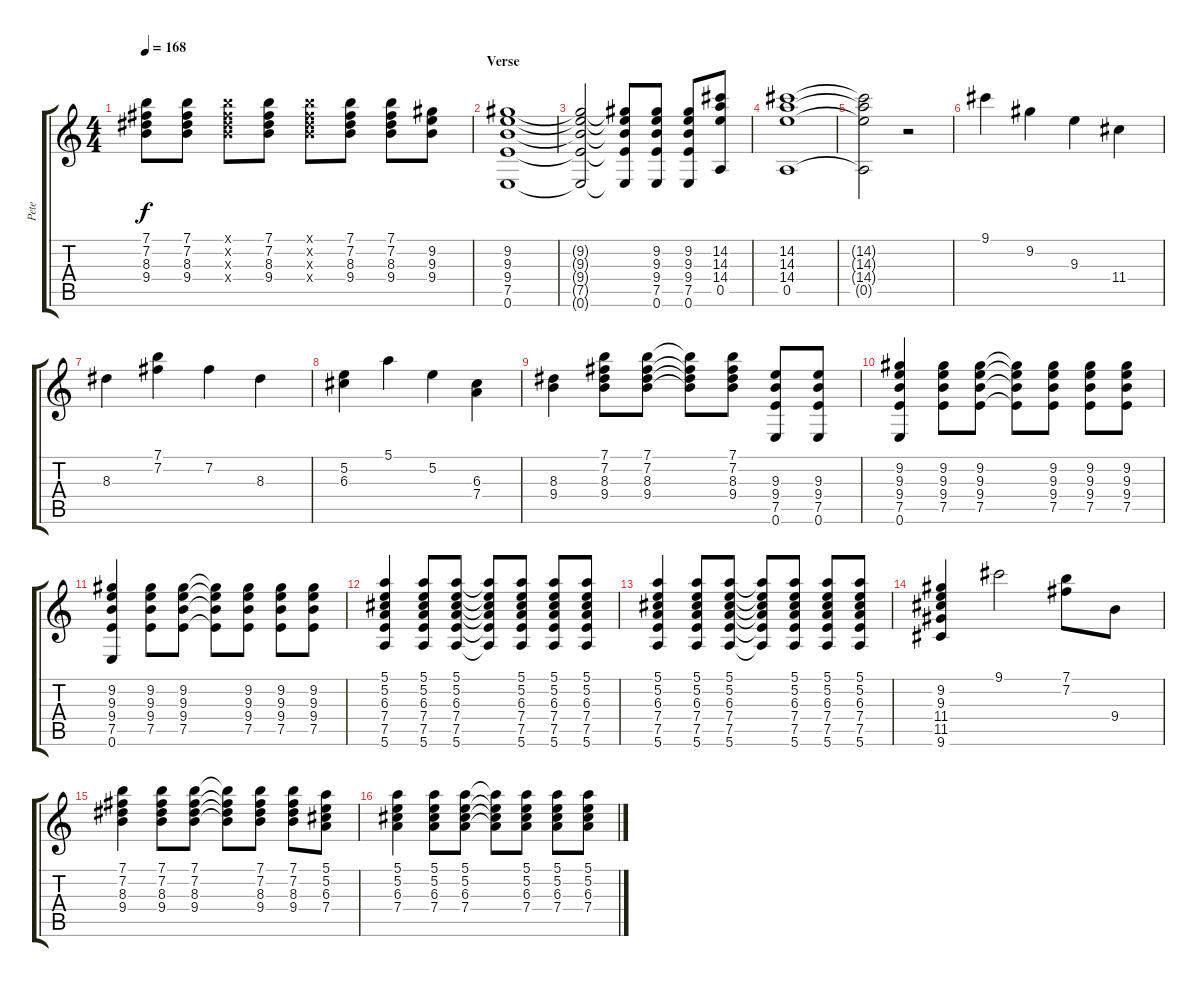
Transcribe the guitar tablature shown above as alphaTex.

\track ("Pete" "Pete") {instrument overdrivenguitar}
\staff {score tabs}
\tuning (E4 B3 G3 D3 A2 E2) {hide}
\ts (4 4)
\tempo 168
\clef g2
\ks c
(7.1 7.2 8.3 9.4).8{dy f} (7.1 7.2 8.3 9.4).8 (7.1{x} 7.2{x} 8.3{x} 9.4{x}).8 (7.1 7.2 8.3 9.4).8 (7.1{x} 7.2{x} 8.3{x} 9.4{x}).8 (7.1 7.2 8.3 9.4).8 (7.1 7.2 8.3 9.4).8 (9.2 9.3 9.4).8 |
\section ("" "Verse")
(9.2 9.3 9.4 7.5 0.6).1 |
(9.2{t} 9.3{t} 9.4{t} 7.5{t} 0.6{t}).2 (9.2{t} 9.3{t} 9.4{t} 7.5{t} 0.6{t}).8 (9.2 9.3 9.4 7.5 0.6).8 (9.2 9.3 9.4 7.5 0.6).8 (14.2 14.3 14.4 0.5).8 |
(14.2 14.3 14.4 0.5).1 |
(14.2{t} 14.3{t} 14.4{t} 0.5{t}).2 r.2 |
9.1.4 9.2.4 9.3.4 11.4.4 |
8.3.4 (7.1 7.2).4 7.2.4 8.3.4 |
(5.2 6.3).4 5.1.4 5.2.4 (6.3 7.4).4 |
(8.3 9.4).4 (7.1 7.2 8.3 9.4).8 (7.1 7.2 8.3 9.4).8 (7.1{t} 7.2{t} 8.3{t} 9.4{t}).8 (7.1 7.2 8.3 9.4).8 (9.3 9.4 7.5 0.6).8 (9.3 9.4 7.5 0.6).8 |
(9.2 9.3 9.4 7.5 0.6).4 (9.2 9.3 9.4 7.5).8 (9.2 9.3 9.4 7.5).8 (9.2{t} 9.3{t} 9.4{t} 7.5{t}).8 (9.2 9.3 9.4 7.5).8 (9.2 9.3 9.4 7.5).8 (9.2 9.3 9.4 7.5).8 |
(9.2 9.3 9.4 7.5 0.6).4 (9.2 9.3 9.4 7.5).8 (9.2 9.3 9.4 7.5).8 (9.2{t} 9.3{t} 9.4{t} 7.5{t}).8 (9.2 9.3 9.4 7.5).8 (9.2 9.3 9.4 7.5).8 (9.2 9.3 9.4 7.5).8 |
(5.1 5.2 6.3 7.4 7.5 5.6).4 (5.1 5.2 6.3 7.4 7.5 5.6).8 (5.1 5.2 6.3 7.4 7.5 5.6).8 (5.1{t} 5.2{t} 6.3{t} 7.4{t} 7.5{t} 5.6{t}).8 (5.1 5.2 6.3 7.4 7.5 5.6).8 (5.1 5.2 6.3 7.4 7.5 5.6).8 (5.1 5.2 6.3 7.4 7.5 5.6).8 |
(5.1 5.2 6.3 7.4 7.5 5.6).4 (5.1 5.2 6.3 7.4 7.5 5.6).8 (5.1 5.2 6.3 7.4 7.5 5.6).8 (5.1{t} 5.2{t} 6.3{t} 7.4{t} 7.5{t} 5.6{t}).8 (5.1 5.2 6.3 7.4 7.5 5.6).8 (5.1 5.2 6.3 7.4 7.5 5.6).8 (5.1 5.2 6.3 7.4 7.5 5.6).8 |
(9.2 9.3 11.4 11.5 9.6).4 9.1.2 (7.1 7.2).8 9.4.8 |
(7.1 7.2 8.3 9.4).4 (7.1 7.2 8.3 9.4).8 (7.1 7.2 8.3 9.4).8 (7.1{t} 7.2{t} 8.3{t} 9.4{t}).8 (7.1 7.2 8.3 9.4).8 (7.1 7.2 8.3 9.4).8 (5.1 5.2 6.3 7.4).8 |
(5.1 5.2 6.3 7.4).4 (5.1 5.2 6.3 7.4).8 (5.1 5.2 6.3 7.4).8 (5.1{t} 5.2{t} 6.3{t} 7.4{t}).8 (5.1 5.2 6.3 7.4).8 (5.1 5.2 6.3 7.4).8 (5.1 5.2 6.3 7.4).8
